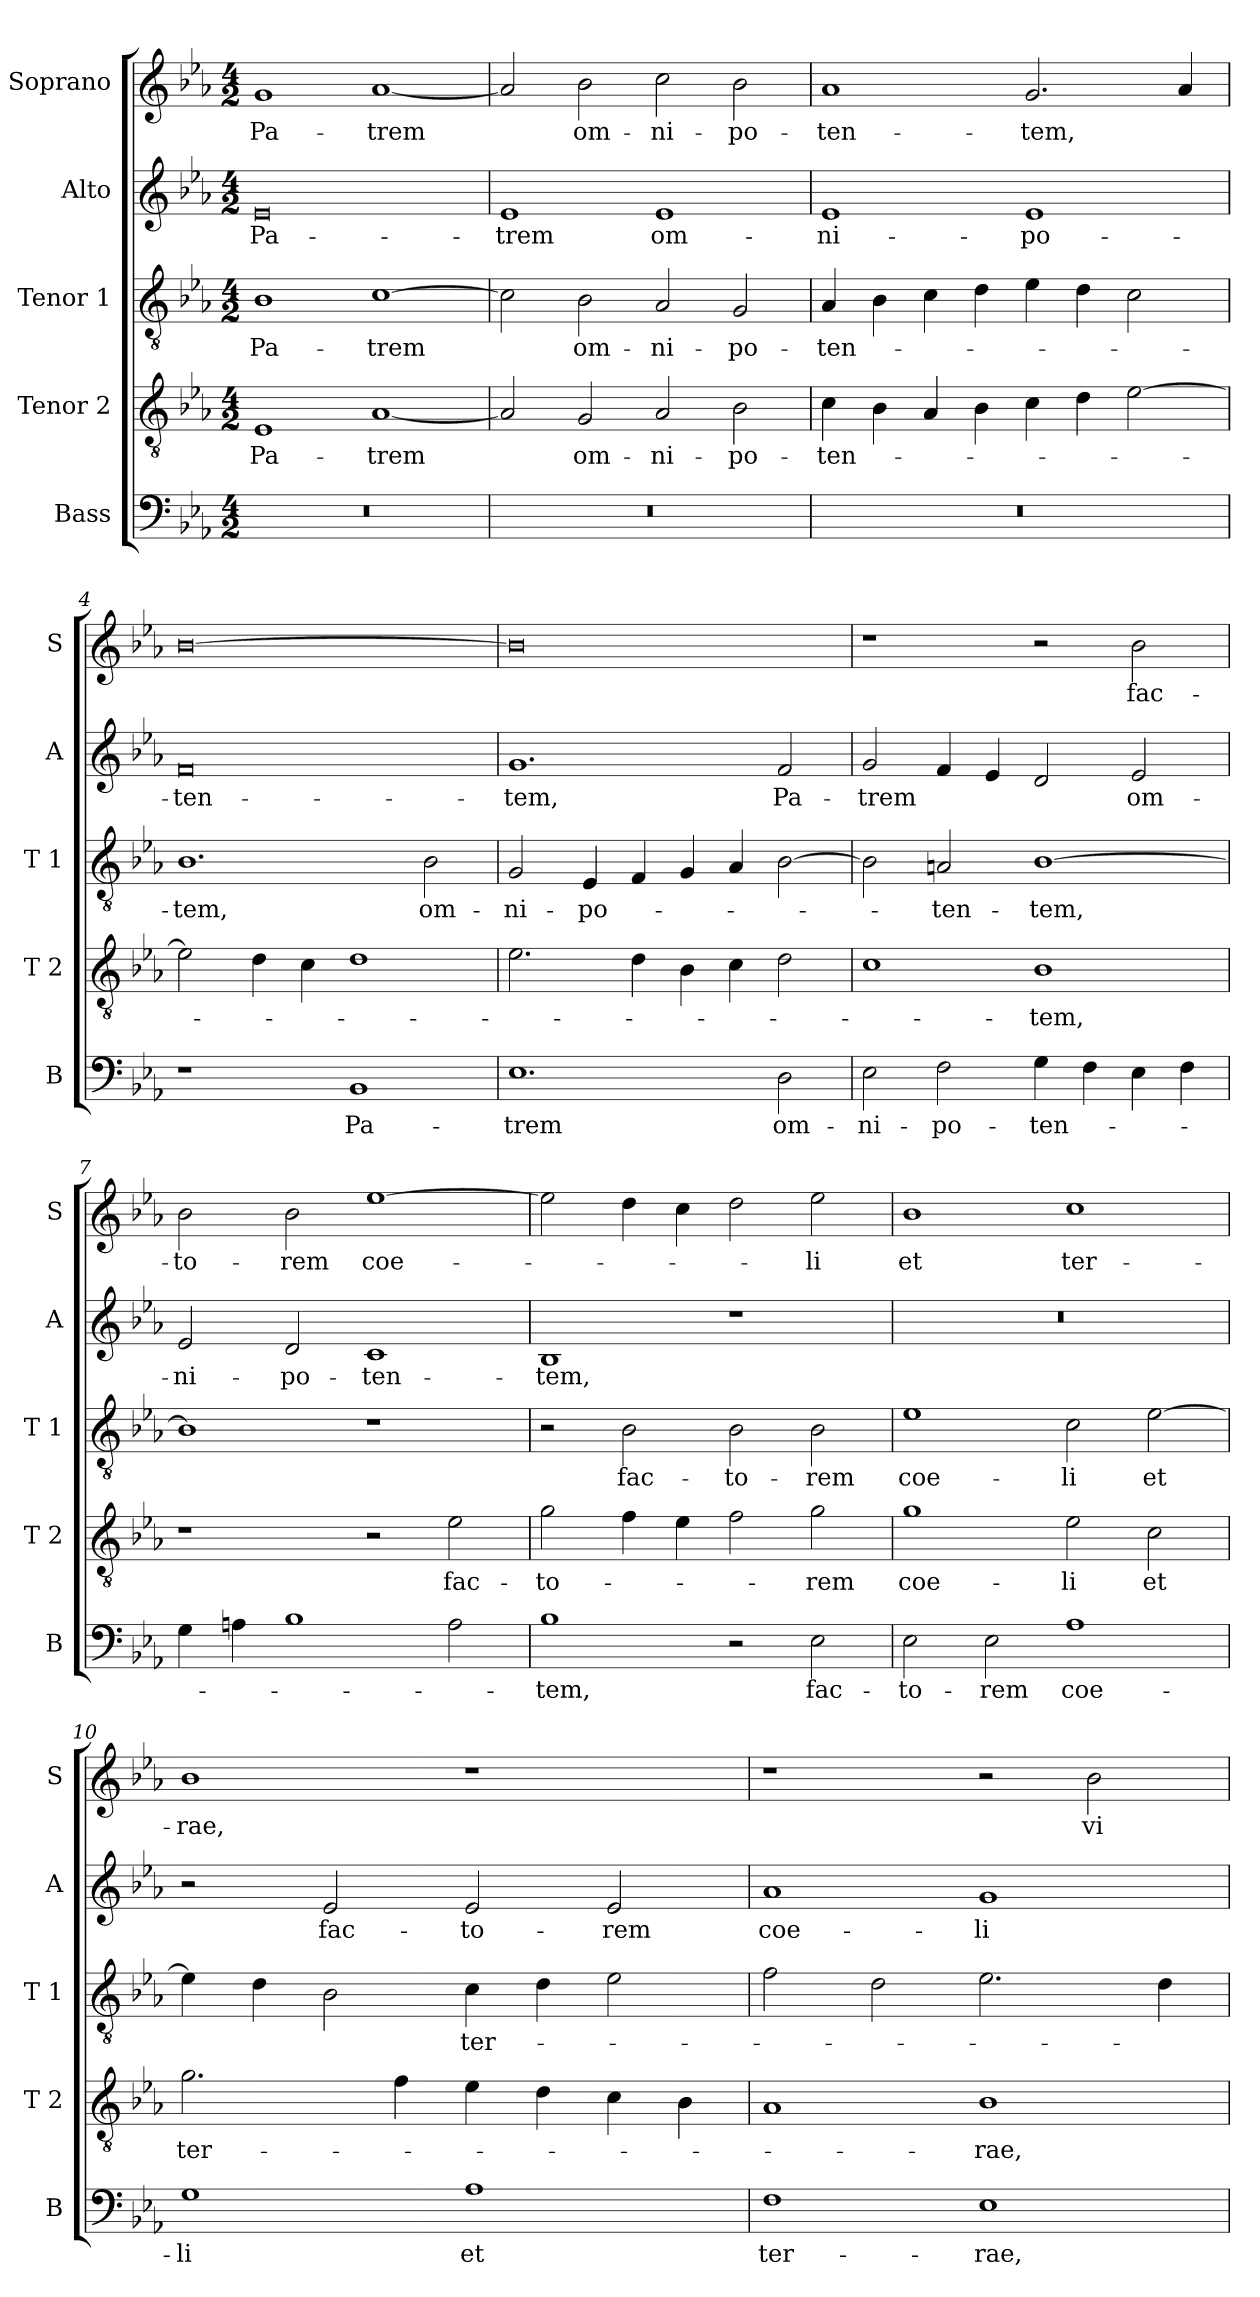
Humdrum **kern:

**kern	**text	**kern	**text	**kern	**text	**kern	**text	**kern	**text
*part5	*part5	*part4	*part4	*part3	*part3	*part2	*part2	*part1	*part1
*staff5	*staff5	*staff4	*staff4	*staff3	*staff3	*staff2	*staff2	*staff1	*staff1
*I"Bass	*	*I"Tenor 2	*	*I"Tenor 1	*	*I"Alto	*	*I"Soprano	*
*I'B	*	*I'T 2	*	*I'T 1	*	*I'A	*	*I'S	*
*clefF4	*	*clefGv2	*	*clefGv2	*	*clefG2	*	*clefG2	*
*k[b-e-a-]	*	*k[b-e-a-]	*	*k[b-e-a-]	*	*k[b-e-a-]	*	*k[b-e-a-]	*
*E-:	*	*E-:	*	*E-:	*	*E-:	*	*E-:	*
*M4/2	*	*M4/2	*	*M4/2	*	*M4/2	*	*M4/2	*
=1	=1	=1	=1	=1	=1	=1	=1	=1	=1
!	!	!	!LO:LY:b	!	!LO:LY:b	!	!LO:LY:b	!	!LO:LY:b
0r	.	1E-	Pa-	1B-	Pa-	0e-	Pa-	1g	Pa-
!	!	!	!LO:LY:b	!	!LO:LY:b	!	!	!	!LO:LY:b
.	.	[1A-	-trem	[1c	-trem	.	.	[1a-	-trem
=2	=2	=2	=2	=2	=2	=2	=2	=2	=2
!	!	!	!	!	!	!	!LO:LY:b	!	!
0r	.	2A-/]	.	2c\]	.	1e-	-trem	2a-/]	.
!	!	!	!LO:LY:b	!	!LO:LY:b	!	!	!	!LO:LY:b
.	.	2G/	om-	2B-\	om-	.	.	2b-\	om-
!	!	!	!LO:LY:b	!	!LO:LY:b	!	!LO:LY:b	!	!LO:LY:b
.	.	2A-/	-ni-	2A-/	-ni-	1e-	om-	2cc\	-ni-
!	!	!	!LO:LY:b	!	!LO:LY:b	!	!	!	!LO:LY:b
.	.	2B-\	-po-	2G/	-po-	.	.	2b-\	-po-
=3	=3	=3	=3	=3	=3	=3	=3	=3	=3
!	!	!	!LO:LY:b	!	!LO:LY:b	!	!LO:LY:b	!	!LO:LY:b
0r	.	4c\	-ten-	4A-/	-ten-	1e-	-ni-	1a-	-ten-
.	.	4B-\	.	4B-\	.	.	.	.	.
.	.	4A-/	.	4c\	.	.	.	.	.
.	.	4B-\	.	4d\	.	.	.	.	.
!	!	!	!	!	!	!	!LO:LY:b	!	!LO:LY:b
.	.	4c\	.	4e-\	.	1e-	-po-	2.g/	-tem,
.	.	4d\	.	4d\	.	.	.	.	.
.	.	[2e-\	.	2c\	.	.	.	.	.
.	.	.	.	.	.	.	.	4a-/	.
=4	=4	=4	=4	=4	=4	=4	=4	=4	=4
!	!	!	!	!	!LO:LY:b	!	!LO:LY:b	!	!
1r	.	2e-\]	.	1.B-	-tem,	0f	-ten-	[0b-	.
.	.	4d\	.	.	.	.	.	.	.
.	.	4c\	.	.	.	.	.	.	.
!	!LO:LY:b	!	!	!	!	!	!	!	!
1BB-	Pa-	1d	.	.	.	.	.	.	.
!	!	!	!	!	!LO:LY:b	!	!	!	!
.	.	.	.	2B-\	om-	.	.	.	.
=5	=5	=5	=5	=5	=5	=5	=5	=5	=5
!	!LO:LY:b	!	!	!	!LO:LY:b	!	!LO:LY:b	!	!
1.E-	-trem	2.e-\	.	2G/	-ni-	1.g	-tem,	0b-]	.
!	!	!	!	!	!LO:LY:b	!	!	!	!
.	.	.	.	4E-/	-po-	.	.	.	.
.	.	4d\	.	4F/	.	.	.	.	.
.	.	4B-\	.	4G/	.	.	.	.	.
.	.	4c\	.	4A-/	.	.	.	.	.
!	!LO:LY:b	!	!	!	!	!	!LO:LY:b	!	!
2D\	om-	2d\	.	[2B-\	.	2f/	Pa-	.	.
=6	=6	=6	=6	=6	=6	=6	=6	=6	=6
!	!LO:LY:b	!	!	!	!	!	!LO:LY:b	!	!
2E-\	-ni-	1c	.	2B-\]	.	2g/	-trem	1r	.
!	!LO:LY:b	!	!	!	!LO:LY:b	!	!	!	!
2F\	-po-	.	.	2An/	-ten-	4f/	.	.	.
.	.	.	.	.	.	4e-/	.	.	.
!	!LO:LY:b	!	!LO:LY:b	!	!LO:LY:b	!	!	!	!
4G\	-ten-	1B-	-tem,	[1B-	-tem,	2d/	.	2r	.
4F\	.	.	.	.	.	.	.	.	.
!	!	!	!	!	!	!	!LO:LY:b	!	!LO:LY:b
4E-\	.	.	.	.	.	2e-/	om-	2b-\	fac-
4F\	.	.	.	.	.	.	.	.	.
!!LO:LB:g=z
=7	=7	=7	=7	=7	=7	=7	=7	=7	=7
!	!	!	!	!	!	!	!LO:LY:b	!	!LO:LY:b
4G\	.	1r	.	1B-]	.	2e-/	-ni-	2b-\	-to-
4An\	.	.	.	.	.	.	.	.	.
!	!	!	!	!	!	!	!LO:LY:b	!	!LO:LY:b
1B-	.	.	.	.	.	2d/	-po-	2b-\	-rem
!	!	!	!	!	!	!	!LO:LY:b	!	!LO:LY:b
.	.	2r	.	1r	.	1c	-ten-	[1ee-	coe-
!	!	!	!LO:LY:b	!	!	!	!	!	!
2A\	.	2e-\	fac-	.	.	.	.	.	.
=8	=8	=8	=8	=8	=8	=8	=8	=8	=8
!	!LO:LY:b	!	!LO:LY:b	!	!	!	!LO:LY:b	!	!
1B-	-tem,	2g\	-to-	2r	.	1B-	-tem,	2ee-\]	.
!	!	!	!	!	!LO:LY:b	!	!	!	!
.	.	4f\	.	2B-\	fac-	.	.	4dd\	.
.	.	4e-\	.	.	.	.	.	4cc\	.
!	!	!	!	!	!LO:LY:b	!	!	!	!
2r	.	2f\	.	2B-\	-to-	1r	.	2dd\	.
!	!LO:LY:b	!	!LO:LY:b	!	!LO:LY:b	!	!	!	!LO:LY:b
2E-\	fac-	2g\	-rem	2B-\	-rem	.	.	2ee-\	-li
=9	=9	=9	=9	=9	=9	=9	=9	=9	=9
!	!LO:LY:b	!	!LO:LY:b	!	!LO:LY:b	!	!	!	!LO:LY:b
2E-\	-to-	1g	coe-	1e-	coe-	0r	.	1b-	et
!	!LO:LY:b	!	!	!	!	!	!	!	!
2E-\	-rem	.	.	.	.	.	.	.	.
!	!LO:LY:b	!	!LO:LY:b	!	!LO:LY:b	!	!	!	!LO:LY:b
1A-	coe-	2e-\	-li	2c\	-li	.	.	1cc	ter-
!	!	!	!LO:LY:b	!	!LO:LY:b	!	!	!	!
.	.	2c\	et	[2e-\	et	.	.	.	.
=10	=10	=10	=10	=10	=10	=10	=10	=10	=10
!	!LO:LY:b	!	!LO:LY:b	!	!	!	!	!	!LO:LY:b
1G	-li	2.g\	ter-	4e-\]	.	2r	.	1b-	-rae,
.	.	.	.	4d\	.	.	.	.	.
!	!	!	!	!	!	!	!LO:LY:b	!	!
.	.	.	.	2B-\	.	2e-/	fac-	.	.
.	.	4f\	.	.	.	.	.	.	.
!	!LO:LY:b	!	!	!	!LO:LY:b	!	!LO:LY:b	!	!
1A-	et	4e-\	.	4c\	ter-	2e-/	-to-	1r	.
.	.	4d\	.	4d\	.	.	.	.	.
!	!	!	!	!	!	!	!LO:LY:b	!	!
.	.	4c\	.	2e-\	.	2e-/	-rem	.	.
.	.	4B-\	.	.	.	.	.	.	.
=11	=11	=11	=11	=11	=11	=11	=11	=11	=11
!	!LO:LY:b	!	!	!	!	!	!LO:LY:b	!	!
1F	ter-	1A-	.	2f\	.	1a-	coe-	1r	.
.	.	.	.	2d\	.	.	.	.	.
!	!LO:LY:b	!	!LO:LY:b	!	!	!	!LO:LY:b	!	!
1E-	-rae,	1B-	-rae,	2.e-\	.	1g	-li	2r	.
!	!	!	!	!	!	!	!	!	!LO:LY:b
.	.	.	.	.	.	.	.	2b-\	vi-
.	.	.	.	4d\	.	.	.	.	.
=	=	=	=	=	=	=	=	=	=
*-	*-	*-	*-	*-	*-	*-	*-	*-	*-
